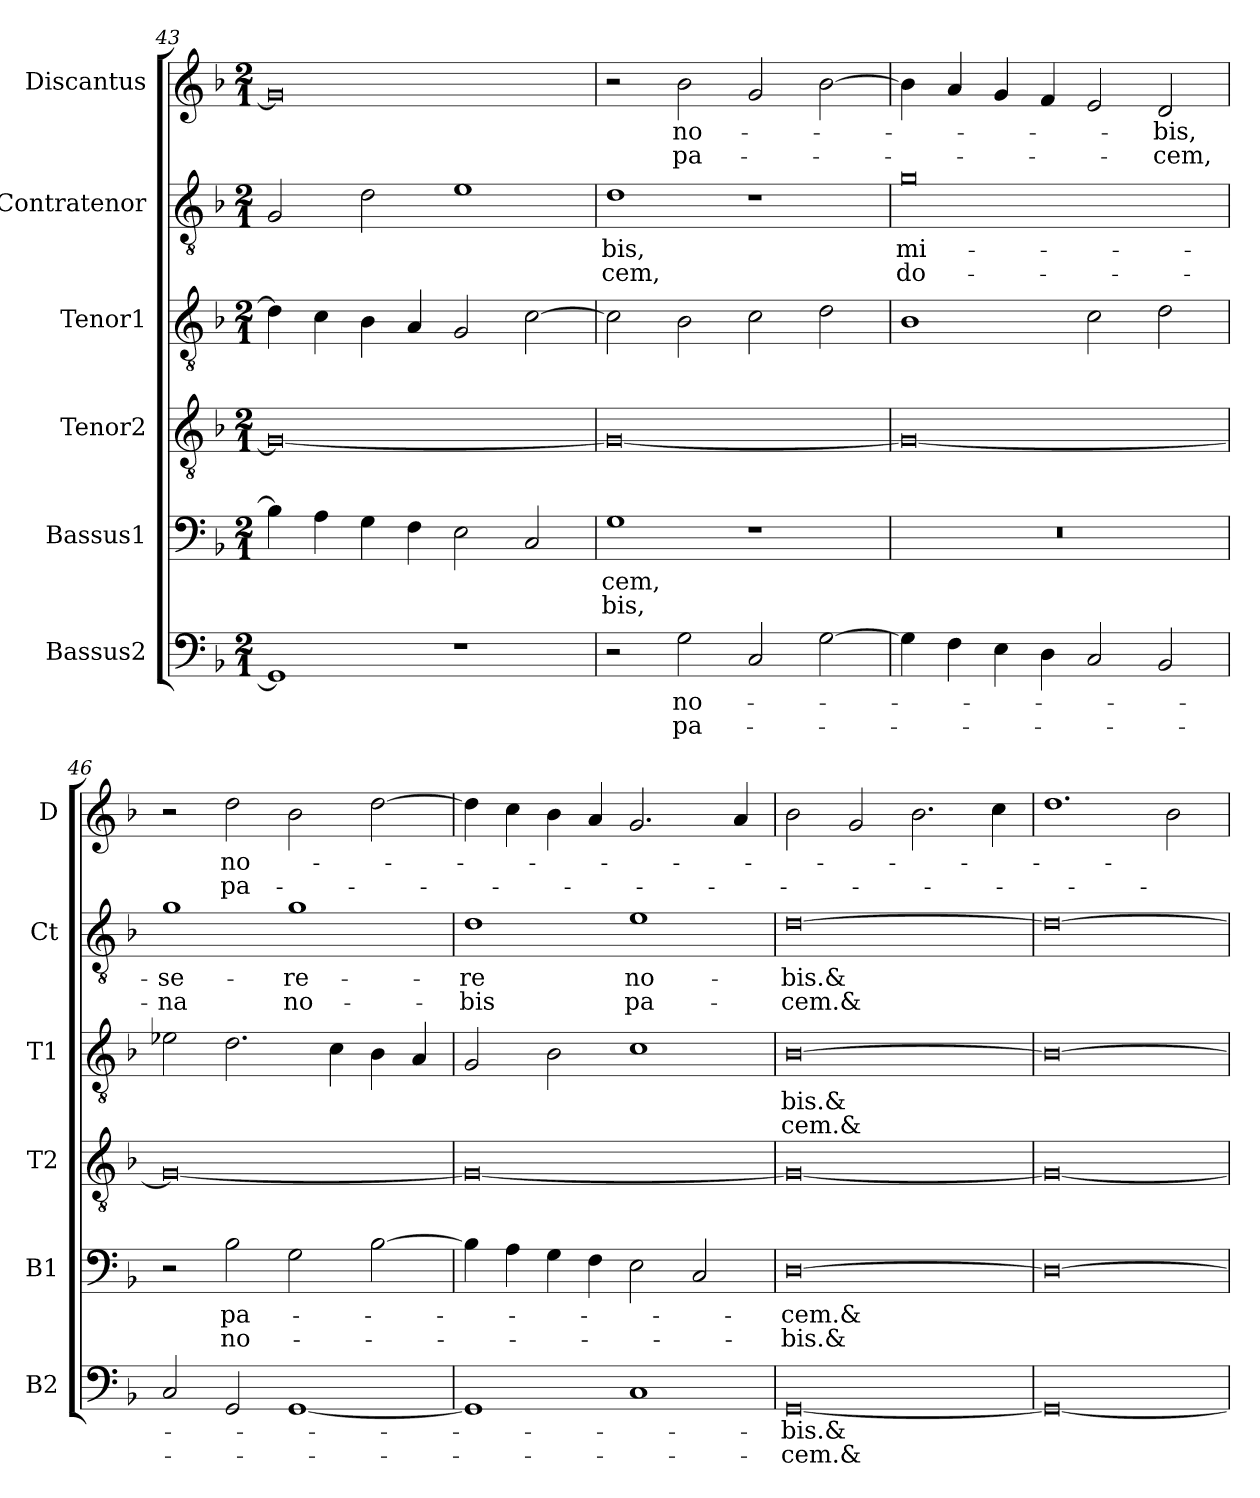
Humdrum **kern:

**kern	**text	**text	**kern	**text	**text	**kern	**kern	**text	**text	**kern	**text	**text	**kern	**text	**text
*part6	*part6	*part6	*part5	*part5	*part5	*part4	*part3	*part3	*part3	*part2	*part2	*part2	*part1	*part1	*part1
*staff6	*staff6	*staff6	*staff5	*staff5	*staff5	*staff4	*staff3	*staff3	*staff3	*staff2	*staff2	*staff2	*staff1	*staff1	*staff1
*I"Bassus2	*	*	*I"Bassus1	*	*	*I"Tenor2	*I"Tenor1	*	*	*I"Contratenor	*	*	*I"Discantus	*	*
*I'B2	*	*	*I'B1	*	*	*I'T2	*I'T1	*	*	*I'Ct	*	*	*I'D	*	*
*clefF4	*	*	*clefF4	*	*	*clefGv2	*clefGv2	*	*	*clefGv2	*	*	*clefG2	*	*
*k[b-]	*	*	*k[b-]	*	*	*k[b-]	*k[b-]	*	*	*k[b-]	*	*	*k[b-]	*	*
*M2/1	*	*	*M2/1	*	*	*M2/1	*M2/1	*	*	*M2/1	*	*	*M2/1	*	*
=43	=43	=43	=43	=43	=43	=43	=43	=43	=43	=43	=43	=43	=43	=43	=43
1GG]	.	.	4B-]	.	.	0G_	4d]	.	.	2G	.	.	0g]	.	.
.	.	.	4A	.	.	.	4c	.	.	.	.	.	.	.	.
.	.	.	4G	.	.	.	4B-	.	.	2d	.	.	.	.	.
.	.	.	4F	.	.	.	4A	.	.	.	.	.	.	.	.
1r	.	.	2E	.	.	.	2G	.	.	1e	.	.	.	.	.
.	.	.	2C	.	.	.	[2c	.	.	.	.	.	.	.	.
=44	=44	=44	=44	=44	=44	=44	=44	=44	=44	=44	=44	=44	=44	=44	=44
2r	.	.	1G	-cem,	-bis,	0G_	2c]	.	.	1d	-bis,	-cem,	2r	.	.
2G	no-	pa-	.	.	.	.	2B-	.	.	.	.	.	2b-	no-	pa-
2C	.	.	1r	.	.	.	2c	.	.	1r	.	.	2g	.	.
[2G	.	.	.	.	.	.	2d	.	.	.	.	.	[2b-	.	.
=45	=45	=45	=45	=45	=45	=45	=45	=45	=45	=45	=45	=45	=45	=45	=45
4G]	.	.	0r	.	.	0G_	1B-	.	.	0g	mi-	do-	4b-]	.	.
4F	.	.	.	.	.	.	.	.	.	.	.	.	4a	.	.
4E	.	.	.	.	.	.	.	.	.	.	.	.	4g	.	.
4D	.	.	.	.	.	.	.	.	.	.	.	.	4f	.	.
2C	.	.	.	.	.	.	2c	.	.	.	.	.	2e	.	.
2BB-	.	.	.	.	.	.	2d	.	.	.	.	.	2d	-bis,	-cem,
=46	=46	=46	=46	=46	=46	=46	=46	=46	=46	=46	=46	=46	=46	=46	=46
2C	.	.	2r	.	.	0G_	2e-X	.	.	1g	-se-	-na	2r	.	.
2GG	.	.	2B-	pa-	no-	.	2.d	.	.	.	.	.	2dd	no-	pa-
[1GG	.	.	2G	.	.	.	.	.	.	1g	-re-	no-	2b-	.	.
.	.	.	.	.	.	.	4c	.	.	.	.	.	.	.	.
.	.	.	[2B-	.	.	.	4B-	.	.	.	.	.	[2dd	.	.
.	.	.	.	.	.	.	4A	.	.	.	.	.	.	.	.
=47	=47	=47	=47	=47	=47	=47	=47	=47	=47	=47	=47	=47	=47	=47	=47
1GG]	.	.	4B-]	.	.	0G_	2G	.	.	1d	-re	-bis	4dd]	.	.
.	.	.	4A	.	.	.	.	.	.	.	.	.	4cc	.	.
.	.	.	4G	.	.	.	2B-	.	.	.	.	.	4b-	.	.
.	.	.	4F	.	.	.	.	.	.	.	.	.	4a	.	.
1C	.	.	2E	.	.	.	1c	.	.	1e	no-	pa-	2.g	.	.
.	.	.	2C	.	.	.	.	.	.	.	.	.	.	.	.
.	.	.	.	.	.	.	.	.	.	.	.	.	4a	.	.
=48	=48	=48	=48	=48	=48	=48	=48	=48	=48	=48	=48	=48	=48	=48	=48
[0GG	-bis.&	-cem.&	[0D	-cem.&	-bis.&	0G_	[0B-	-bis.&	-cem.&	[0d	-bis.&	-cem.&	2b-	.	.
.	.	.	.	.	.	.	.	.	.	.	.	.	2g	.	.
.	.	.	.	.	.	.	.	.	.	.	.	.	2.b-	.	.
.	.	.	.	.	.	.	.	.	.	.	.	.	4cc	.	.
=49	=49	=49	=49	=49	=49	=49	=49	=49	=49	=49	=49	=49	=49	=49	=49
0GG_	.	.	0D_	.	.	0G_	0B-_	.	.	0d_	.	.	1.dd	.	.
.	.	.	.	.	.	.	.	.	.	.	.	.	2b-	.	.
=	=	=	=	=	=	=	=	=	=	=	=	=	=	=	=
*-	*-	*-	*-	*-	*-	*-	*-	*-	*-	*-	*-	*-	*-	*-	*-
